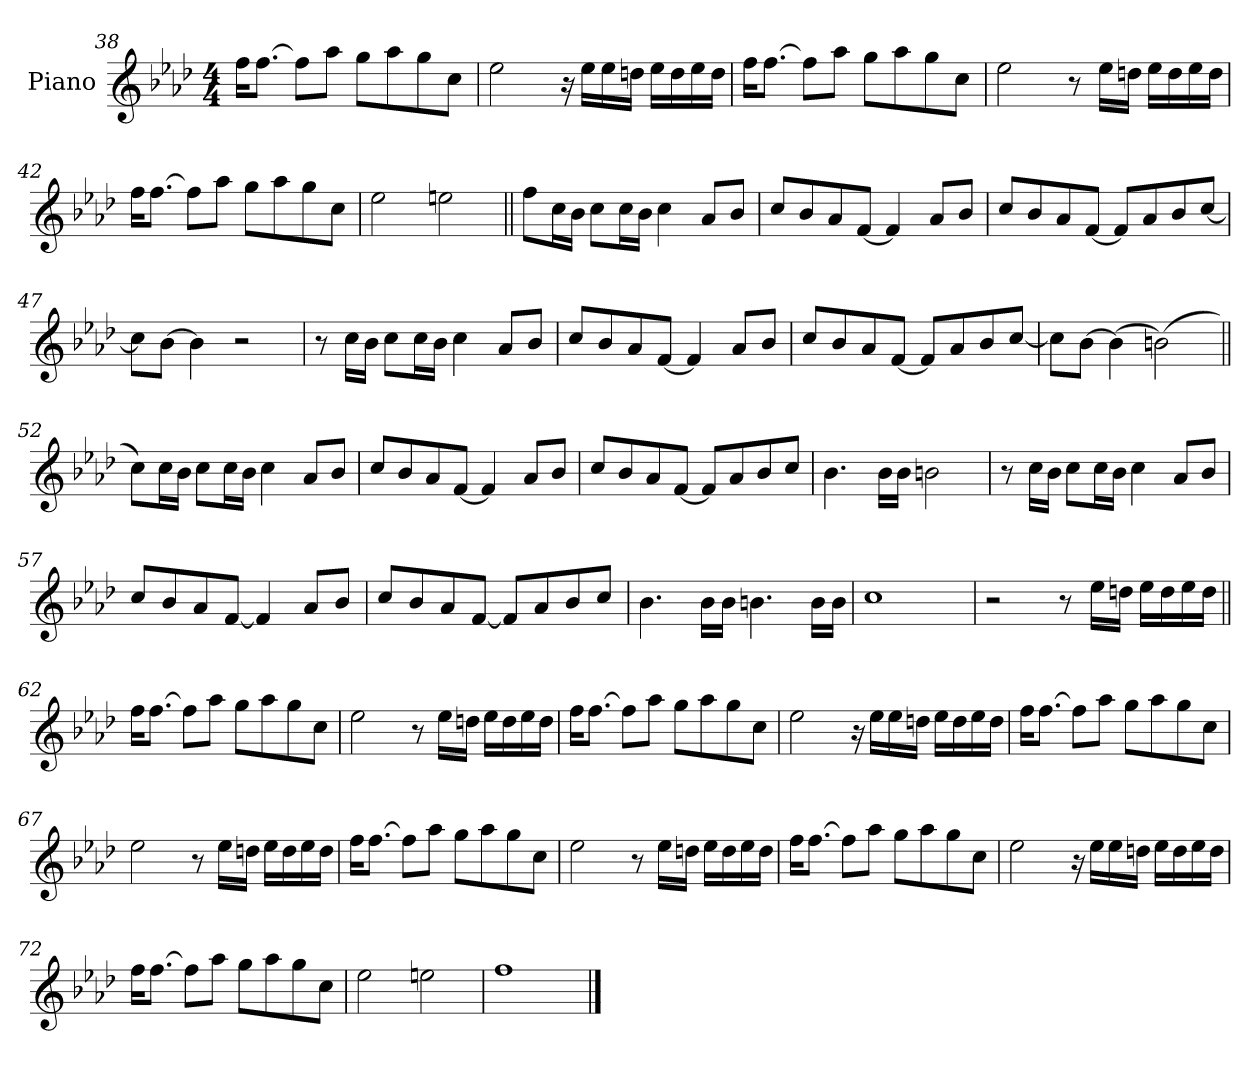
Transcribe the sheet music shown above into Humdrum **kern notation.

**kern
*part1
*staff1
*I"Piano
*I'Pno.
*clefG2
*k[b-e-a-d-]
*M4/4
=38
16ffKL
[8.ffJ
8ffL]
8aa-!J
8gg!L
8aa-!
8gg!
8cc!J
=39
2ee-!
16r
16ee-LL
16ee-
16ddnJJ
16ee-LL
16dd
16ee-
16ddJJ
=40
16ffKL
[8.ffJ
8ffL]
8aa-!J
8gg!L
8aa-!
8gg!
8cc!J
=41
2ee-!
8r
16ee-LL
16ddnJJ
16ee-LL
16dd
16ee-
16ddJJ
=42
16ffKL
[8.ffJ
8ffL]
8aa-!J
8gg!L
8aa-!
8gg!
8cc!J
=43
2ee-!
2een!
=44||
8ff!L
16ccL
16b-JJ
8ccL
16ccL
16b-JJ
4cc
8a-L
8b-J
=45
8ccL
8b-
8a-
[8fJ
4f]
8a-L
8b-J
=46
8ccL
8b-
8a-
[8fJ
8fL]
8a-
8b-
[8ccJ
=47
8ccL]
[8b-J
4b-]
2r
=48
8r
16ccLL
16b-JJ
8ccL
16ccL
16b-JJ
4cc
8a-L
8b-J
=49
8ccL
8b-
8a-
[8fJ
4f]
8a-L
8b-J
=50
8ccL
8b-
8a-
[8fJ
8fL]
8a-
8b-
[8ccJ
=51
8ccL]
[8b-J
(>4b-]
(>2bn)
=52||
8ccL)
16cc!L
16b-!JJ
8cc!L
16cc!L
16b-!JJ
4cc!
8a-!L
8b-!J
=53
8cc!L
8b-!
8a-!
[8f!J
4f!]
8a-!L
8b-!J
=54
8cc!L
8b-!
8a-!
[8f!J
8f!L]
8a-!
8b-!
8cc!J
=55
4.b-!
16b-!LL
16b-!JJ
2bn!
=56
8r
16cc!LL
16b-!JJ
8cc!L
16cc!L
16b-!JJ
4cc!
8a-!L
8b-!J
=57
8cc!L
8b-!
8a-!
[8f!J
4f!]
8a-!L
8b-!J
=58
8cc!L
8b-!
8a-!
[8f!J
8f!L]
8a-!
8b-!
8cc!J
=59
4.b-!
16b-!LL
16b-!JJ
4.bn!
16b!LL
16b!JJ
=60
1cc!
=61
2r
8r
16ee-LL
16ddnJJ
16ee-LL
16dd
16ee-
16ddJJ
=62||
16ffKL
[8.ffJ
8ffL]
8aa-!J
8gg!L
8aa-!
8gg!
8cc!J
=63
2ee-!
8r
16ee-LL
16ddnJJ
16ee-LL
16dd
16ee-
16ddJJ
=64
16ffKL
[8.ffJ
8ffL]
8aa-!J
8gg!L
8aa-!
8gg!
8cc!J
=65
2ee-!
16r
16ee-LL
16ee-
16ddnJJ
16ee-LL
16dd
16ee-
16ddJJ
=66
16ffKL
[8.ffJ
8ffL]
8aa-!J
8gg!L
8aa-!
8gg!
8cc!J
=67
2ee-!
8r
16ee-LL
16ddnJJ
16ee-LL
16dd
16ee-
16ddJJ
=68
16ffKL
[8.ffJ
8ffL]
8aa-!J
8gg!L
8aa-!
8gg!
8cc!J
=69
2ee-!
8r
16ee-LL
16ddnJJ
16ee-LL
16dd
16ee-
16ddJJ
=70
16ffKL
[8.ffJ
8ffL]
8aa-!J
8gg!L
8aa-!
8gg!
8cc!J
=71
2ee-!
16r
16ee-LL
16ee-
16ddnJJ
16ee-LL
16dd
16ee-
16ddJJ
=72
16ffKL
[8.ffJ
8ffL]
8aa-!J
8gg!L
8aa-!
8gg!
8cc!J
=73
2ee-!
2een!
=74
1ff!
==
*-
